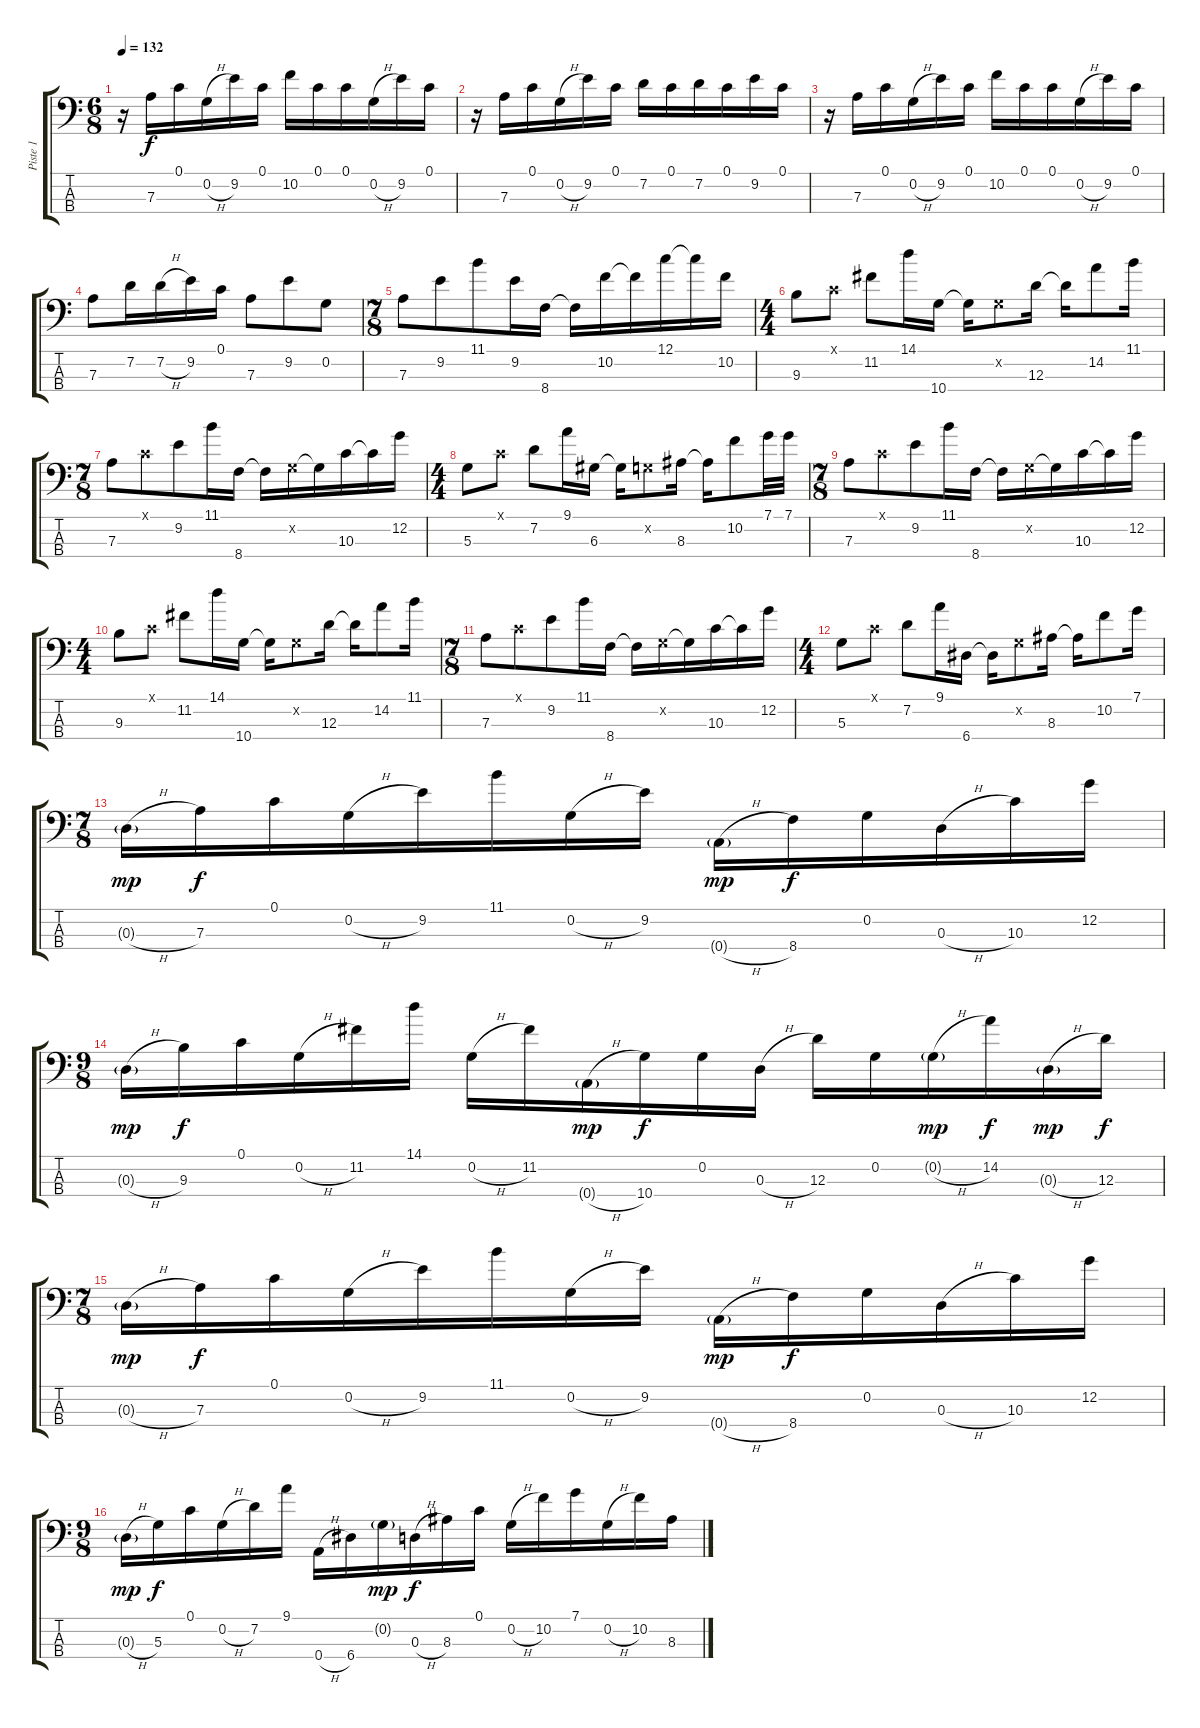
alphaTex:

\track ("Piste 1" "Piste 1") {instrument slapbass1}
\staff {score tabs}
\tuning (C3 G2 D2 A1) {hide}
\ts (6 8)
\tempo 132
\clef f4
\ks c
r.16{dy f} 7.3.16 0.1.16 0.2{h}.16 9.2.16 0.1.16 10.2.16 0.1.16 0.1.16 0.2{h}.16 9.2.16 0.1.16 |
r.16 7.3.16 0.1.16 0.2{h}.16 9.2.16 0.1.16 7.2.16 0.1.16 7.2.16 0.1.16 9.2.16 0.1.16 |
r.16 7.3.16 0.1.16 0.2{h}.16 9.2.16 0.1.16 10.2.16 0.1.16 0.1.16 0.2{h}.16 9.2.16 0.1.16 |
7.3.8 7.2.16 7.2{h}.16 9.2.16 0.1.16 7.3.8 9.2.8 0.2.8 |
\ts (7 8)
7.3.8 9.2.8 11.1.8 9.2.16 8.4.16 8.4{t}.16 10.2.16 10.2{t}.16 12.1.16 12.1{t}.16 10.2.16 |
\ts (4 4)
9.3.8 0.1{x}.8 11.2.8 14.1.16 10.4.16 10.4{t}.16 0.2{x}.8 12.3.16 12.3{t}.16 14.2.8 11.1.16 |
\ts (7 8)
7.3.8 0.1{x}.8 9.2.8 11.1.16 8.4.16 8.4{t}.16 0.2{x}.16 0.2{t}.16 10.3.16 10.3{t}.16 12.2.16 |
\ts (4 4)
5.3.8 0.1{x}.8 7.2.8 9.1.16 6.3.16 6.3{t}.16 0.2{x}.8 8.3.16 8.3{t}.16 10.2.8 7.1.32 7.1.32 |
\ts (7 8)
7.3.8 0.1{x}.8 9.2.8 11.1.16 8.4.16 8.4{t}.16 0.2{x}.16 0.2{t}.16 10.3.16 10.3{t}.16 12.2.16 |
\ts (4 4)
9.3.8 0.1{x}.8 11.2.8 14.1.16 10.4.16 10.4{t}.16 0.2{x}.8 12.3.16 12.3{t}.16 14.2.8 11.1.16 |
\ts (7 8)
7.3.8 0.1{x}.8 9.2.8 11.1.16 8.4.16 8.4{t}.16 0.2{x}.16 0.2{t}.16 10.3.16 10.3{t}.16 12.2.16 |
\ts (4 4)
5.3.8 0.1{x}.8 7.2.8 9.1.16 6.4.16 6.4{t}.16 0.2{x}.8 8.3.16 8.3{t}.16 10.2.8 7.1.16 |
\ts (7 8)
0.3{h g}.16{dy mp} 7.3.16{dy f} 0.1.16 0.2{h}.16 9.2.16 11.1.16 0.2{h}.16 9.2.16 0.4{h g}.16{dy mp} 8.4.16{dy f} 0.2.16 0.3{h}.16 10.3.16 12.2.16 |
\ts (9 8)
0.3{h g}.16{dy mp} 9.3.16{dy f} 0.1.16 0.2{h}.16 11.2.16 14.1.16 0.2{h}.16 11.2.16 0.4{h g}.16{dy mp} 10.4.16{dy f} 0.2.16 0.3{h}.16 12.3.16 0.2.16 0.2{h g}.16{dy mp} 14.2.16{dy f} 0.3{h g}.16{dy mp} 12.3.16{dy f} |
\ts (7 8)
0.3{h g}.16{dy mp} 7.3.16{dy f} 0.1.16 0.2{h}.16 9.2.16 11.1.16 0.2{h}.16 9.2.16 0.4{h g}.16{dy mp} 8.4.16{dy f} 0.2.16 0.3{h}.16 10.3.16 12.2.16 |
\ts (9 8)
0.3{h g}.16{dy mp} 5.3.16{dy f} 0.1.16 0.2{h}.16 7.2.16 9.1.16 0.4{h}.16 6.4.16 0.2{g}.16{dy mp} 0.3{h}.16{dy f} 8.3.16 0.1.16 0.2{h}.16 10.2.16 7.1.16 0.2{h}.16 10.2.16 8.3.16
